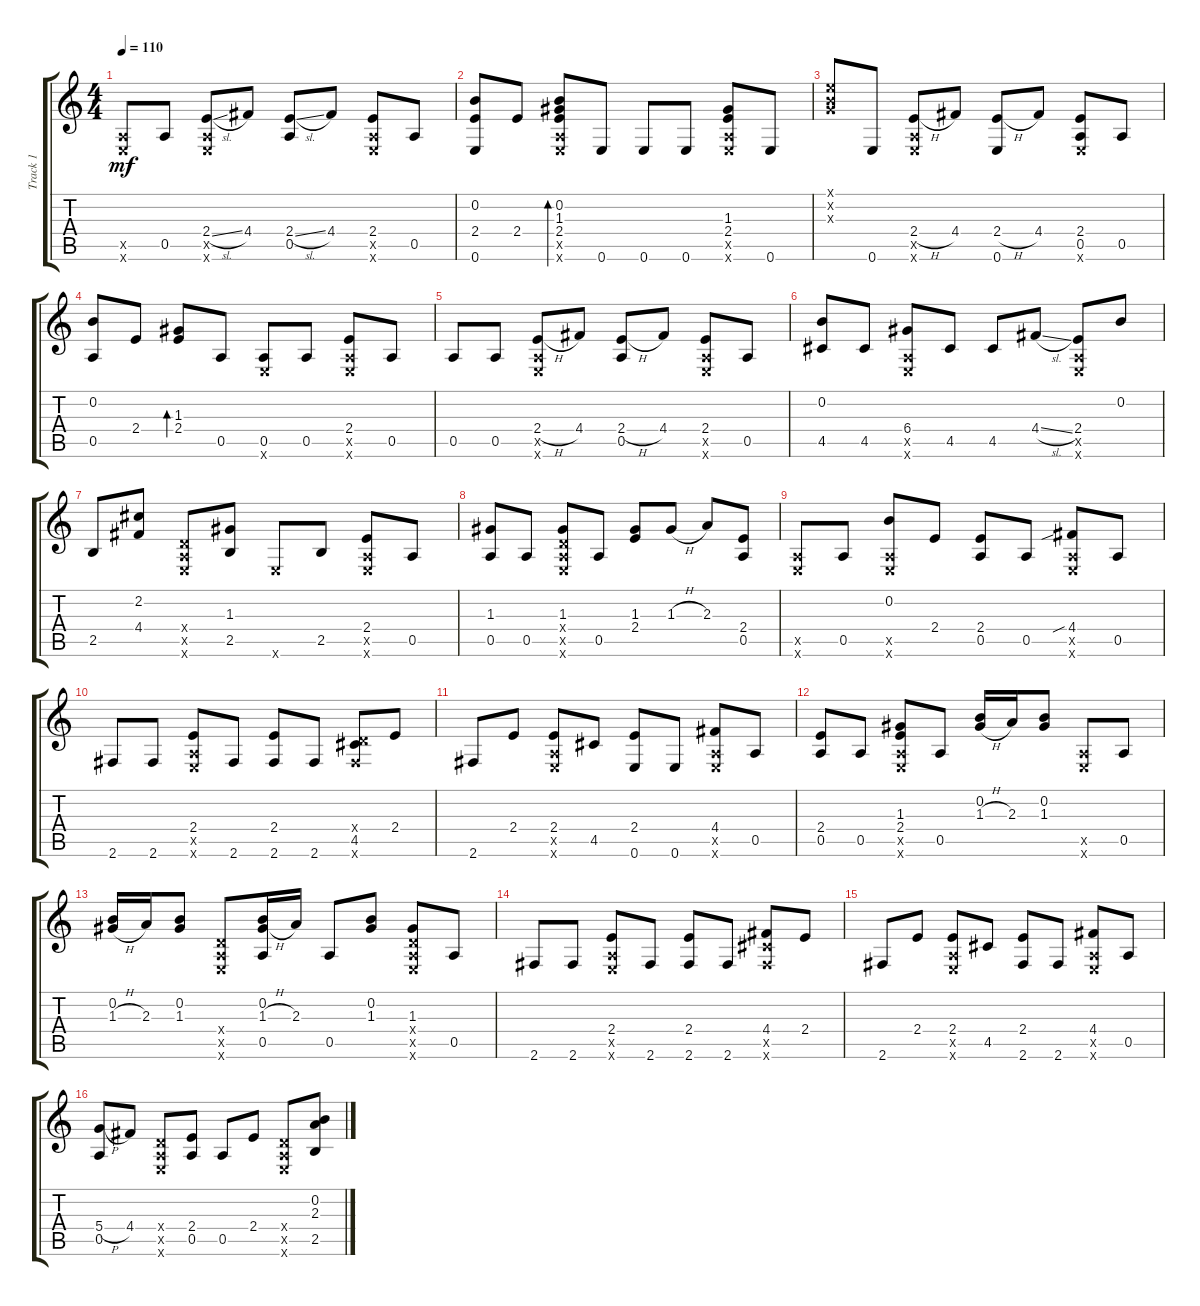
\track ("Track 1" "Track 1") {instrument acousticguitarsteel}
\staff {score tabs}
\tuning (E4 B3 G3 D3 A2 E2) {hide}
\ts (4 4)
\tempo 110
\clef g2
\ks c
(0.5{x} 0.6{x}).8{dy mf} 0.5.8 (2.4{sl} 0.5{x} 0.6{x}).8 4.4.8 (2.4{sl} 0.5).8 4.4.8 (2.4 0.5{x} 0.6{x}).8 0.5.8 |
(0.2 2.4 0.6).8 2.4.8 (0.2 1.3 2.4 0.5{x} 0.6{x}).8{bd 30} 0.6.8 0.6.8 0.6.8 (1.3 2.4 0.5{x} 0.6{x}).8 0.6.8 |
(0.1{x} 0.2{x} 0.3{x}).8 0.6.8 (2.4{h} 0.5{x} 0.6{x}).8 4.4.8 (2.4{h} 0.6).8 4.4.8 (2.4 0.5 0.6{x}).8 0.5.8 |
(0.2 0.5).8 2.4.8 (1.3 2.4).8{bd 30} 0.5.8 (0.5 0.6{x}).8 0.5.8 (2.4 0.5{x} 0.6{x}).8 0.5.8 |
0.5.8 0.5.8 (2.4{h} 0.5{x} 0.6{x}).8 4.4.8 (2.4{h} 0.5).8 4.4.8 (2.4 0.5{x} 0.6{x}).8 0.5.8 |
(0.2 4.5).8 4.5.8 (6.4 0.5{x} 0.6{x}).8 4.5.8 4.5.8 4.4{sl}.8 (2.4 0.5{x} 0.6{x}).8 0.2.8 |
2.5.8 (2.2 4.4).8 (0.4{x} 0.5{x} 0.6{x}).8 (1.3 2.5).8 0.6{x}.8 2.5.8 (2.4 0.5{x} 0.6{x}).8 0.5.8 |
(1.3 0.5).8 0.5.8 (1.3 0.4{x} 0.5{x} 0.6{x}).8 0.5.8 (1.3 2.4).8 1.3{h}.8 2.3.8 (2.4 0.5).8 |
(0.5{x} 0.6{x}).8 0.5.8 (0.2 0.5{x} 0.6{x}).8 2.4.8 (2.4 0.5).8 0.5.8 (4.4{sib} 0.5{x} 0.6{x}).8 0.5.8 |
2.6.8 2.6.8 (2.4 0.5{x} 0.6{x}).8 2.6.8 (2.4 2.6).8 2.6.8 (0.4{x} 4.5 2.6{x}).8 2.4.8 |
2.6.8 2.4.8 (2.4 0.5{x} 0.6{x}).8 4.5.8 (2.4 0.6).8 0.6.8 (4.4 0.5{x} 0.6{x}).8 0.5.8 |
(2.4 0.5).8 0.5.8 (1.3 2.4 0.5{x} 0.6{x}).8 0.5.8 (0.2 1.3{h}).16 2.3.16 (0.2 1.3).8 (0.5{x} 0.6{x}).8 0.5.8 |
(0.2 1.3{h}).16 2.3.16 (0.2 1.3).8 (0.4{x} 0.5{x} 0.6{x}).8 (0.2 1.3{h} 0.5).16 2.3.16 0.5.8 (0.2 1.3).8 (1.3 0.4{x} 0.5{x} 0.6{x}).8 0.5.8 |
2.6.8 2.6.8 (2.4 0.5{x} 0.6{x}).8 2.6.8 (2.4 2.6).8 2.6.8 (4.4 4.5{x} 2.6{x}).8 2.4.8 |
2.6.8 2.4.8 (2.4 0.5{x} 0.6{x}).8 4.5.8 (2.4 2.6).8 2.6.8 (4.4 0.5{x} 0.6{x}).8 0.5.8 |
(5.4{h} 0.5).8 4.4.8 (0.4{x} 0.5{x} 0.6{x}).8 (2.4 0.5).8 0.5.8 2.4.8 (0.4{x} 0.5{x} 0.6{x}).8 (0.2 2.3 2.5).8
